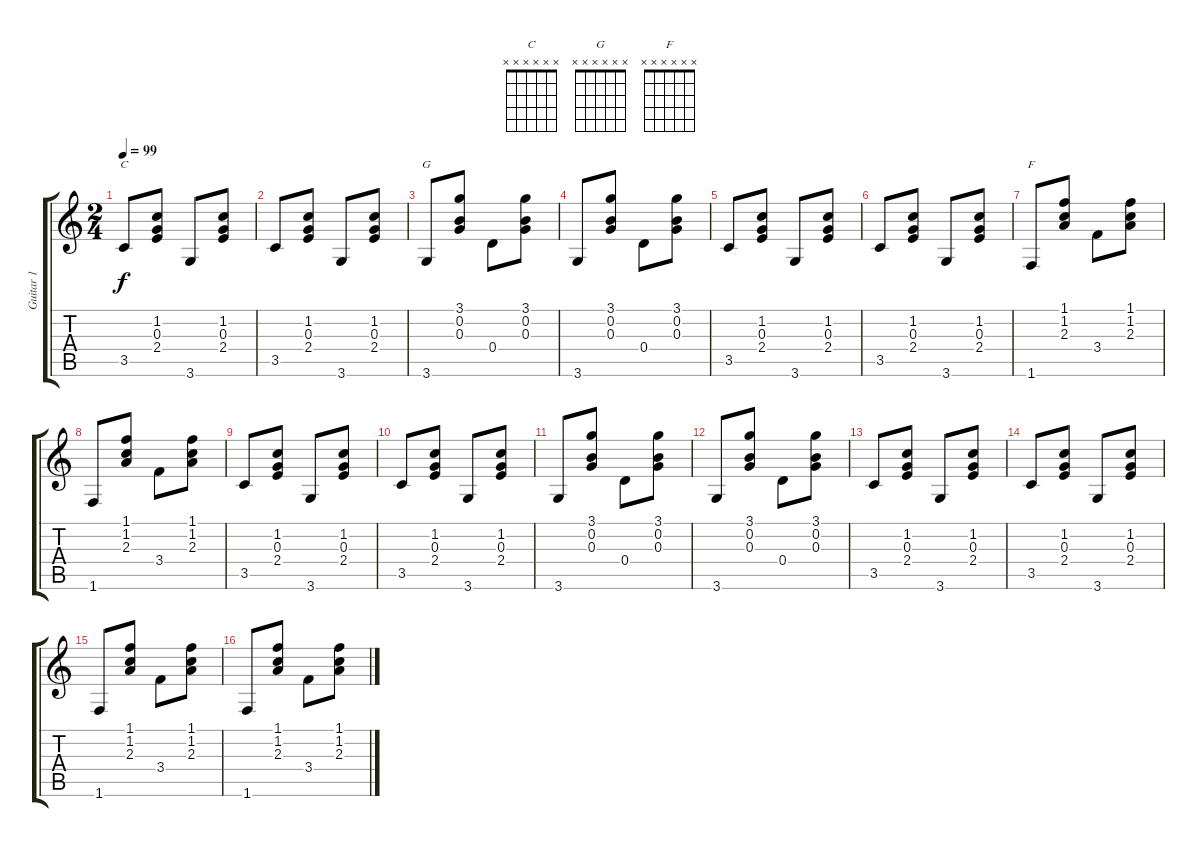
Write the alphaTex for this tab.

\track ("Guitar 1" "Guitar 1") {instrument acousticguitarsteel}
\staff {score tabs}
\tuning (E4 B3 G3 D3 A2 E2) {hide}
\chord ("C" x x x x x x) {firstfret 0}
\chord ("G" x x x x x x) {firstfret 0}
\chord ("F" x x x x x x) {firstfret 0}
\ts (2 4)
\tempo 99
\clef g2
\ks c
3.5.8{ch "C" dy f} (1.2 0.3 2.4).8 3.6.8 (1.2 0.3 2.4).8 |
3.5.8 (1.2 0.3 2.4).8 3.6.8 (1.2 0.3 2.4).8 |
3.6.8{ch "G"} (3.1 0.2 0.3).8 0.4.8 (3.1 0.2 0.3).8 |
3.6.8 (3.1 0.2 0.3).8 0.4.8 (3.1 0.2 0.3).8 |
3.5.8 (1.2 0.3 2.4).8 3.6.8 (1.2 0.3 2.4).8 |
3.5.8 (1.2 0.3 2.4).8 3.6.8 (1.2 0.3 2.4).8 |
1.6.8{ch "F"} (1.1 1.2 2.3).8 3.4.8 (1.1 1.2 2.3).8 |
1.6.8 (1.1 1.2 2.3).8 3.4.8 (1.1 1.2 2.3).8 |
3.5.8 (1.2 0.3 2.4).8 3.6.8 (1.2 0.3 2.4).8 |
3.5.8 (1.2 0.3 2.4).8 3.6.8 (1.2 0.3 2.4).8 |
3.6.8 (3.1 0.2 0.3).8 0.4.8 (3.1 0.2 0.3).8 |
3.6.8 (3.1 0.2 0.3).8 0.4.8 (3.1 0.2 0.3).8 |
3.5.8 (1.2 0.3 2.4).8 3.6.8 (1.2 0.3 2.4).8 |
3.5.8 (1.2 0.3 2.4).8 3.6.8 (1.2 0.3 2.4).8 |
1.6.8 (1.1 1.2 2.3).8 3.4.8 (1.1 1.2 2.3).8 |
1.6.8 (1.1 1.2 2.3).8 3.4.8 (1.1 1.2 2.3).8
